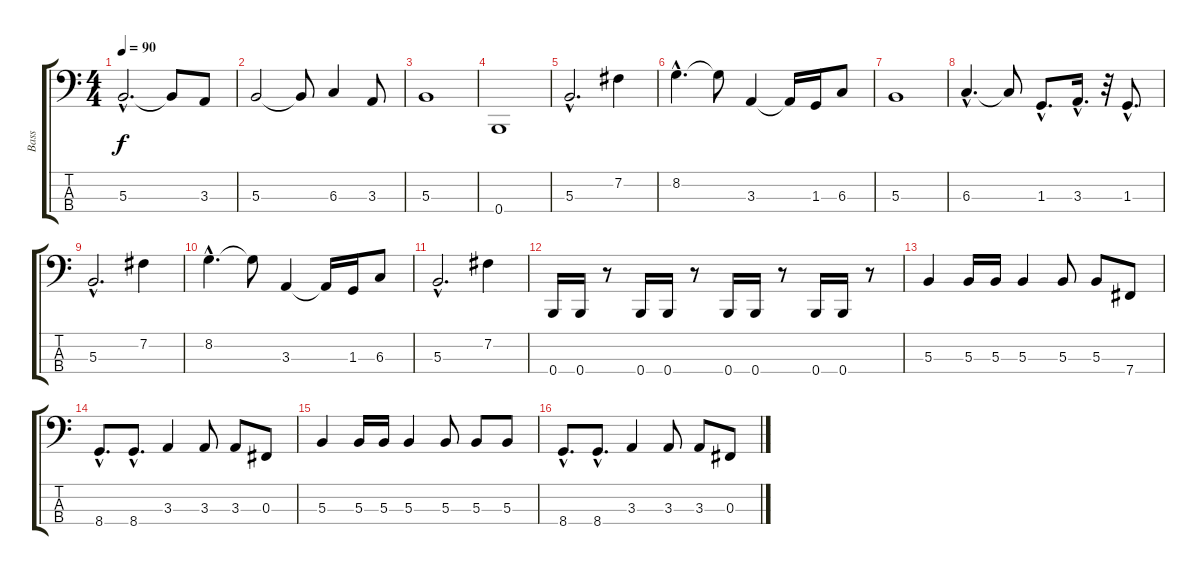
\track ("Bass" "Bass") {instrument electricbassfinger}
\staff {score tabs}
\tuning (E2 B1 Gb1 B0) {hide}
\ts (4 4)
\tempo 90
\clef f4
\ks c
5.3{hac}.2{d dy f} 5.3{t}.8 3.3.8 |
5.3.2 5.3{t}.8 6.3.4 3.3.8 |
5.3.1 |
0.4.1 |
5.3{hac}.2{d} 7.2.4 |
8.2{hac}.4{d} 8.2{t}.8 3.3.4 3.3{t}.16 1.3.16 6.3.8 |
5.3.1 |
6.3{hac}.4{d} 6.3{t}.8 1.3{hac}.8{d} 3.3{hac}.16{d} r.32 1.3{hac}.8{d} |
5.3{hac}.2{d} 7.2.4 |
8.2{hac}.4{d} 8.2{t}.8 3.3.4 3.3{t}.16 1.3.16 6.3.8 |
5.3{hac}.2{d} 7.2.4 |
0.4.16 0.4.16 r.8 0.4.16 0.4.16 r.8 0.4.16 0.4.16 r.8 0.4.16 0.4.16 r.8 |
5.3.4 5.3.16 5.3.16 5.3.4 5.3.8 5.3.8 7.4.8 |
8.4{hac}.8{d} 8.4{hac}.8{d} 3.3.4 3.3.8 3.3.8 0.3.8 |
5.3.4 5.3.16 5.3.16 5.3.4 5.3.8 5.3.8 5.3.8 |
8.4{hac}.8{d} 8.4{hac}.8{d} 3.3.4 3.3.8 3.3.8 0.3.8
